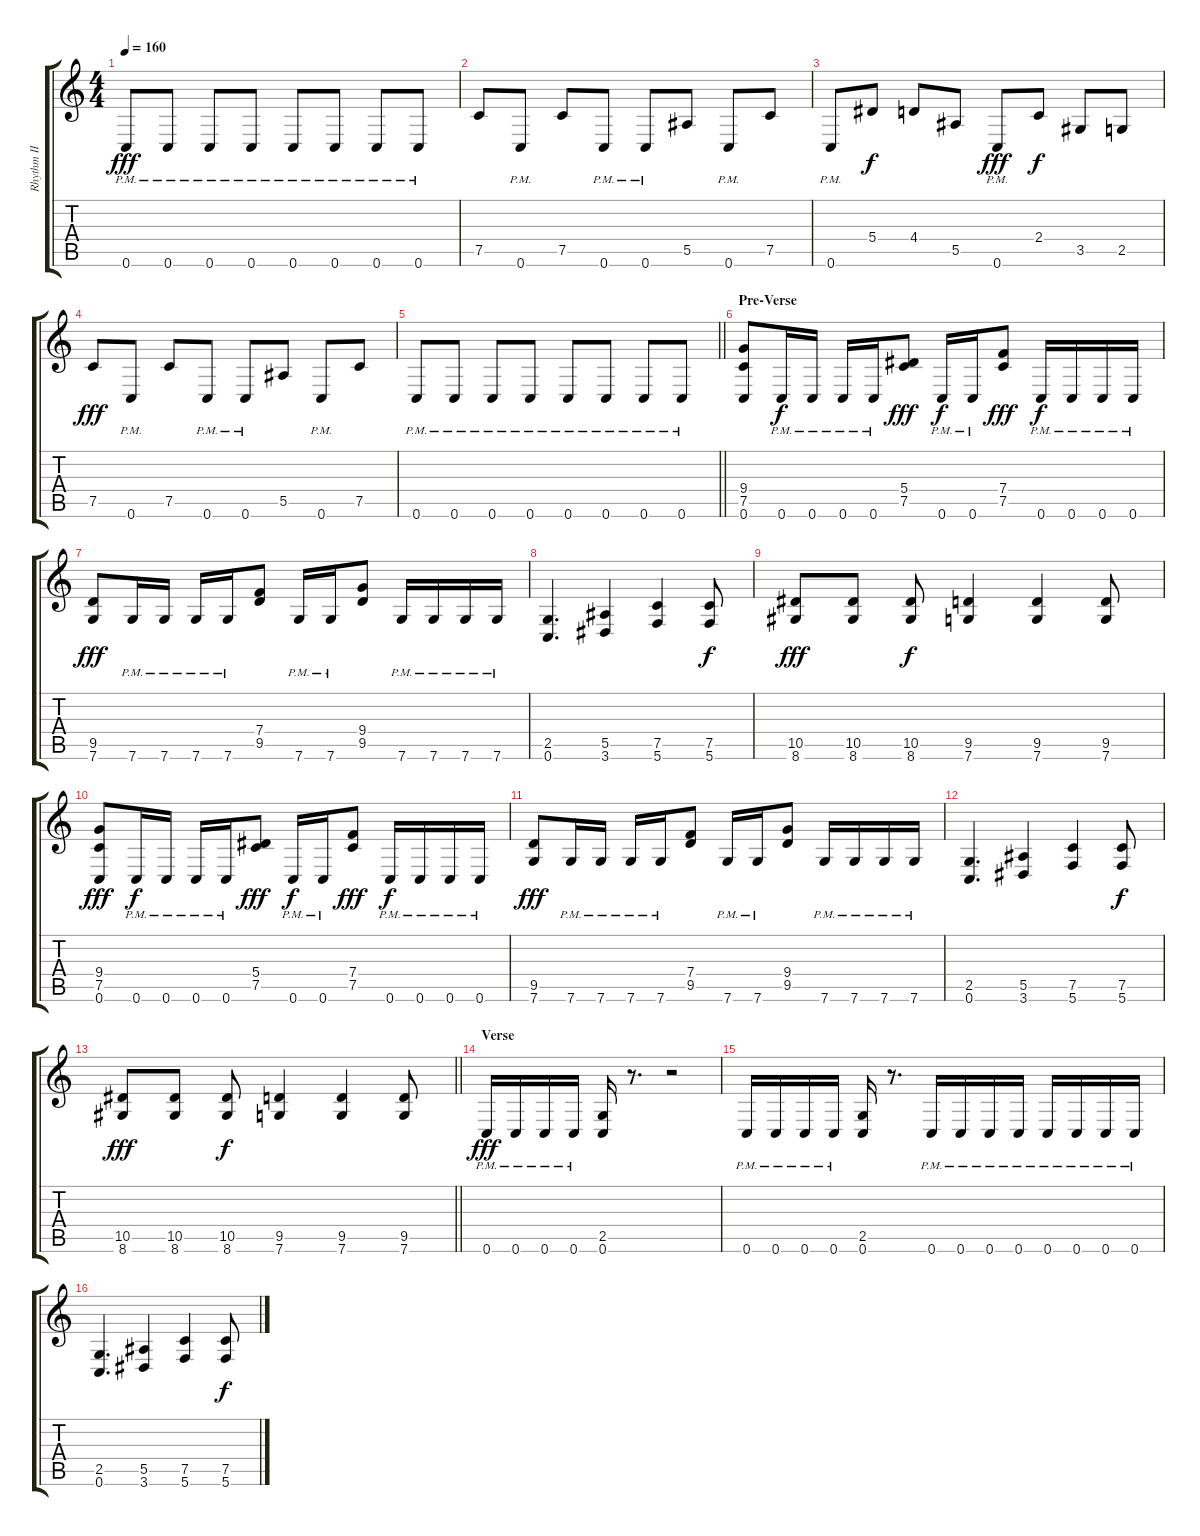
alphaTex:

\track ("Rhythm II" "Rhythm II") {instrument distortionguitar}
\staff {score tabs}
\tuning (C4 G3 Eb3 Bb2 F2 C2) {hide}
\ts (4 4)
\tempo 160
\clef g2
\ks c
0.6{pm}.8{dy fff} 0.6{pm}.8 0.6{pm}.8 0.6{pm}.8 0.6{pm}.8 0.6{pm}.8 0.6{pm}.8 0.6{pm}.8 |
7.5.8 0.6{pm}.8 7.5.8 0.6{pm}.8 0.6{pm}.8 5.5.8 0.6{pm}.8 7.5.8 |
0.6{pm}.8 5.4.8{dy f} 4.4.8 5.5.8 0.6{pm}.8{dy fff} 2.4.8{dy f} 3.5.8 2.5.8 |
7.5.8{dy fff} 0.6{pm}.8 7.5.8 0.6{pm}.8 0.6{pm}.8 5.5.8 0.6{pm}.8 7.5.8 |
\barLineRight lightlight
0.6{pm}.8 0.6{pm}.8 0.6{pm}.8 0.6{pm}.8 0.6{pm}.8 0.6{pm}.8 0.6{pm}.8 0.6{pm}.8 |
\section ("" "Pre-Verse")
(9.4 7.5 0.6).8 0.6{pm}.16{dy f} 0.6{pm}.16 0.6{pm}.16 0.6{pm}.16 (5.4 7.5).8{dy fff} 0.6{pm}.16{dy f} 0.6{pm}.16 (7.4 7.5).8{dy fff} 0.6{pm}.16{dy f} 0.6{pm}.16 0.6{pm}.16 0.6{pm}.16 |
(9.5 7.6).8{dy fff} 7.6{pm}.16 7.6{pm}.16 7.6{pm}.16 7.6{pm}.16 (7.4 9.5).8 7.6{pm}.16 7.6{pm}.16 (9.4 9.5).8 7.6{pm}.16 7.6{pm}.16 7.6{pm}.16 7.6{pm}.16 |
(2.5 0.6).4{d} (5.5 3.6).4 (7.5 5.6).4 (7.5 5.6).8{dy f} |
(10.5 8.6).8{dy fff} (10.5 8.6).8 (10.5 8.6).8{dy f} (9.5 7.6).4 (9.5 7.6).4 (9.5 7.6).8 |
(9.4 7.5 0.6).8{dy fff} 0.6{pm}.16{dy f} 0.6{pm}.16 0.6{pm}.16 0.6{pm}.16 (5.4 7.5).8{dy fff} 0.6{pm}.16{dy f} 0.6{pm}.16 (7.4 7.5).8{dy fff} 0.6{pm}.16{dy f} 0.6{pm}.16 0.6{pm}.16 0.6{pm}.16 |
(9.5 7.6).8{dy fff} 7.6{pm}.16 7.6{pm}.16 7.6{pm}.16 7.6{pm}.16 (7.4 9.5).8 7.6{pm}.16 7.6{pm}.16 (9.4 9.5).8 7.6{pm}.16 7.6{pm}.16 7.6{pm}.16 7.6{pm}.16 |
(2.5 0.6).4{d} (5.5 3.6).4 (7.5 5.6).4 (7.5 5.6).8{dy f} |
\barLineRight lightlight
(10.5 8.6).8{dy fff} (10.5 8.6).8 (10.5 8.6).8{dy f} (9.5 7.6).4 (9.5 7.6).4 (9.5 7.6).8 |
\section ("" "Verse")
0.6{pm}.16{dy fff} 0.6{pm}.16 0.6{pm}.16 0.6{pm}.16 (2.5 0.6).16 r.8{d} r.2 |
0.6{pm}.16 0.6{pm}.16 0.6{pm}.16 0.6{pm}.16 (2.5 0.6).16 r.8{d} 0.6{pm}.16 0.6{pm}.16 0.6{pm}.16 0.6{pm}.16 0.6{pm}.16 0.6{pm}.16 0.6{pm}.16 0.6{pm}.16 |
(2.5 0.6).4{d} (5.5 3.6).4 (7.5 5.6).4 (7.5 5.6).8{dy f}
